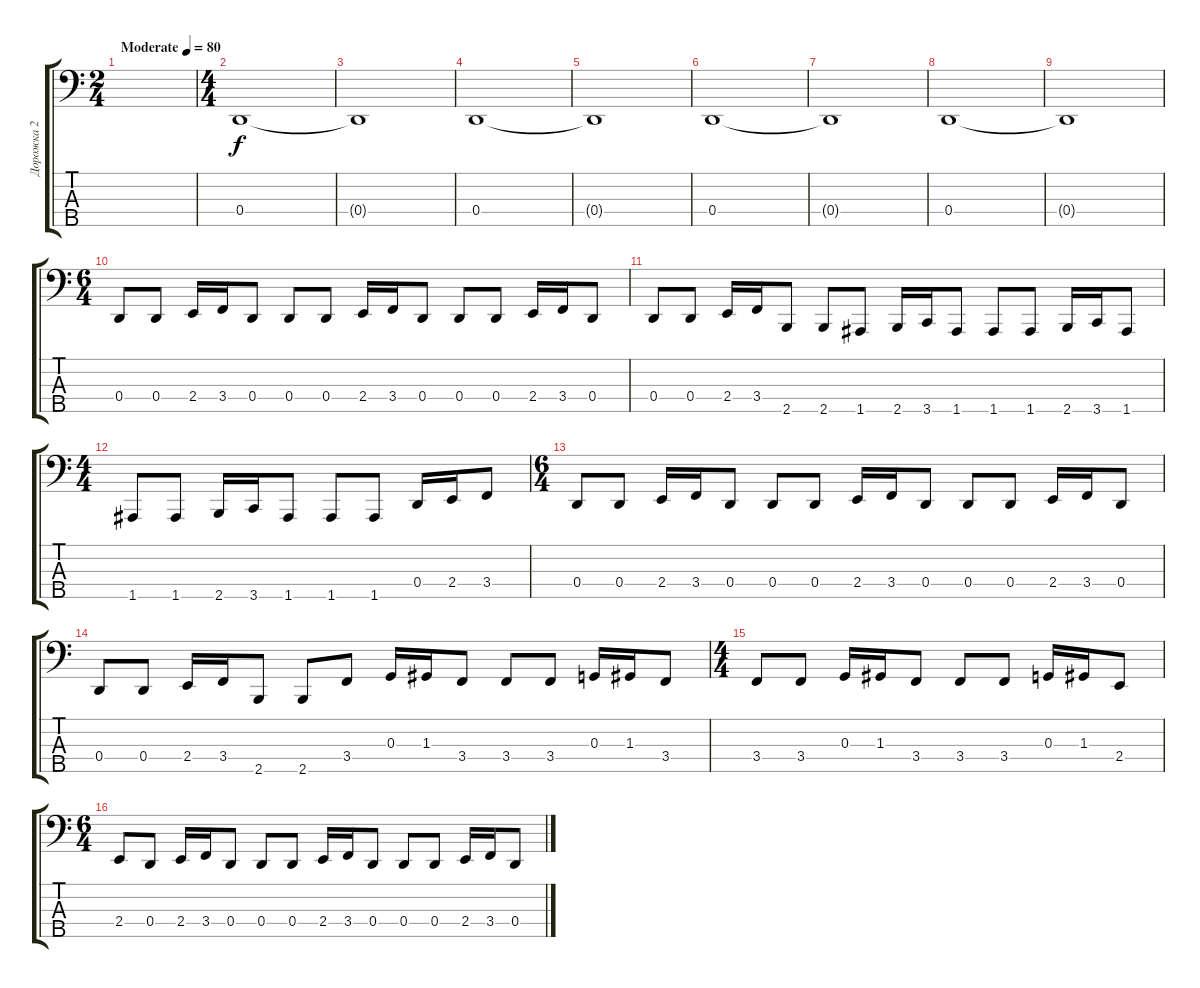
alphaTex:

\track ("Дорожка 2" "Дорожка 2") {instrument electricbasspick}
\staff {score tabs}
\tuning (F2 C2 G1 D1 A0) {hide}
\ts (2 4)
\tempo (80 "Moderate")
\clef f4
\ks c
|
\ts (4 4)
0.4.1 |
0.4{t}.1 |
0.4.1 |
0.4{t}.1 |
0.4.1 |
0.4{t}.1 |
0.4.1 |
0.4{t}.1 |
\ts (6 4)
0.4.8 0.4.8 2.4.16 3.4.16 0.4.8 0.4.8 0.4.8 2.4.16 3.4.16 0.4.8 0.4.8 0.4.8 2.4.16 3.4.16 0.4.8 |
0.4.8 0.4.8 2.4.16 3.4.16 2.5.8 2.5.8 1.5.8 2.5.16 3.5.16 1.5.8 1.5.8 1.5.8 2.5.16 3.5.16 1.5.8 |
\ts (4 4)
1.5.8 1.5.8 2.5.16 3.5.16 1.5.8 1.5.8 1.5.8 0.4.16 2.4.16 3.4.8 |
\ts (6 4)
0.4.8 0.4.8 2.4.16 3.4.16 0.4.8 0.4.8 0.4.8 2.4.16 3.4.16 0.4.8 0.4.8 0.4.8 2.4.16 3.4.16 0.4.8 |
0.4.8 0.4.8 2.4.16 3.4.16 2.5.8 2.5.8 3.4.8 0.3.16 1.3.16 3.4.8 3.4.8 3.4.8 0.3.16 1.3.16 3.4.8 |
\ts (4 4)
3.4.8 3.4.8 0.3.16 1.3.16 3.4.8 3.4.8 3.4.8 0.3.16 1.3.16 2.4.8 |
\ts (6 4)
2.4.8 0.4.8 2.4.16 3.4.16 0.4.8 0.4.8 0.4.8 2.4.16 3.4.16 0.4.8 0.4.8 0.4.8 2.4.16 3.4.16 0.4.8
